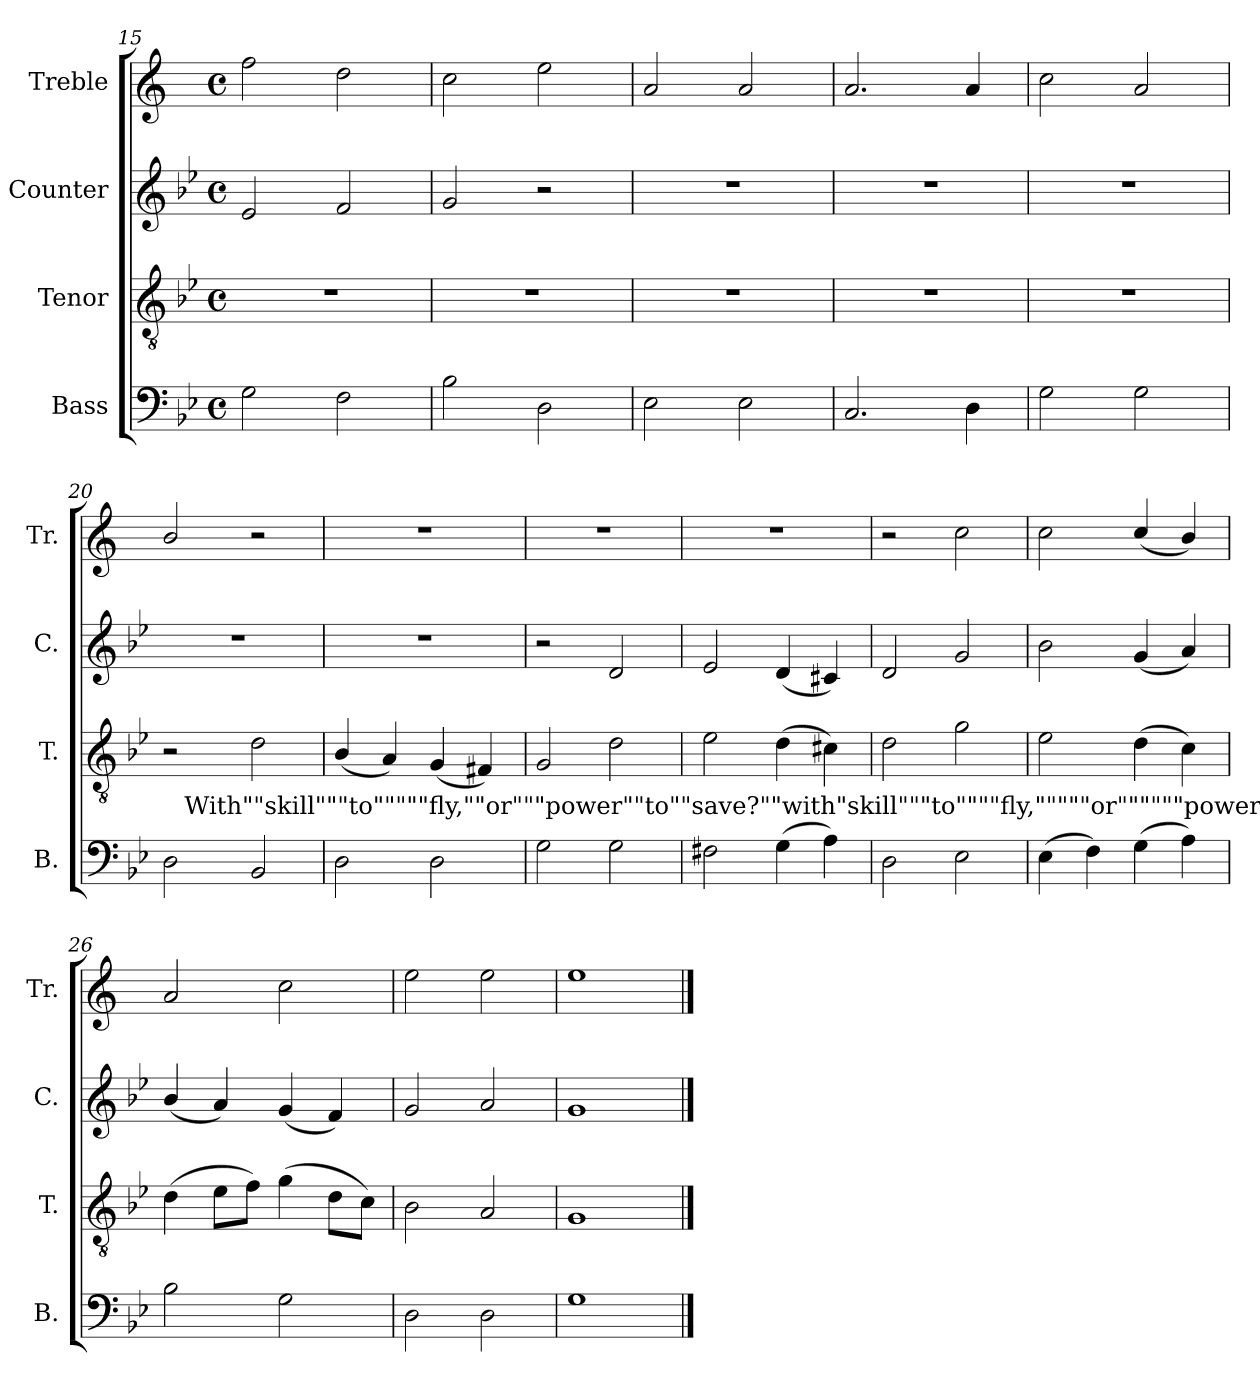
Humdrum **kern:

**kern	**kern	**kern	**kern
*part4	*part3	*part2	*part1
*staff4	*staff3	*staff2	*staff1
*I"Bass	*I"Tenor	*I"Counter	*I"Treble
*I'B.	*I'T.	*I'C.	*I'Tr.
*clefF4	*clefGv2	*clefG2	*clefG2
*	*	*	*ITrd1c2
*k[b-e-]	*k[b-e-]	*k[b-e-]	*k[b-e-]
*B-:	*B-:	*B-:	*B-:
*M4/4	*M4/4	*M4/4	*M4/4
*met(c)	*met(c)	*met(c)	*met(c)
=15	=15	=15	=15
2G\	1r	2e-/	2ee->\
2F\	.	2f/	2cc\
=16	=16	=16	=16
2B-\	1r	2g/	2b-\
2D\	.	2r	2dd\
=17	=17	=17	=17
2E-\	1r	1r	2g/
2E-\	.	.	2g/
=18	=18	=18	=18
2.C/	1r	1r	2.g/
4D\	.	.	4g/
=19	=19	=19	=19
2G\	1r	1r	2b-\
2G\	.	.	2g/
=20	=20	=20	=20
*^	*	*	*
2D\	16ryy	2r	1r	2a/
!	!LO:TX:a:t=With""skill"""to"""""fly,""or"""power""to""save?""with"skill"""to""""fly,"""""or""""""power"to"save?	!	!	!
.	2...ryy	.	.	.
2BB-/	.	2d\	.	2r
*v	*v	*	*	*
=21	=21	=21	=21
2D\	(<4B-/	1r	1r
.	4A/)	.	.
2D\	(<4G/	.	.
.	4F#X/)	.	.
=22	=22	=22	=22
2G\	2G/	2r	1r
2G\	2d\	2d/	.
=23	=23	=23	=23
2F#X\	2e-\	2e-/	1r
(>4G\	(>4d\	(<4d/	.
4A\)	4c#X\)	4c#X/)	.
=24	=24	=24	=24
2D\	2d\	2d/	2r
2E-\	2g\	2g/	2b-\
=25	=25	=25	=25
(>4E-\	2e-\	2b-\	2b-\
4F\)	.	.	.
(>4G\	(>4d\	(<4g/	(<4b-/
4A\)	4c\)	4a/)	4a/)
=26	=26	=26	=26
2B-\	(>4d\	(<4b-/	2g/
.	8e-\L	4a/)	.
.	8f\J)	.	.
2G\	(>4g\	(<4g/	2b-\
.	8d\L	4f/)	.
.	8c\J)	.	.
=27	=27	=27	=27
2D\	2B-\	2g/	2dd\
2D\	2A/	2a/	2dd\
=28	=28	=28	=28
1G	1G	1g	1dd
==	==	==	==
*-	*-	*-	*-
